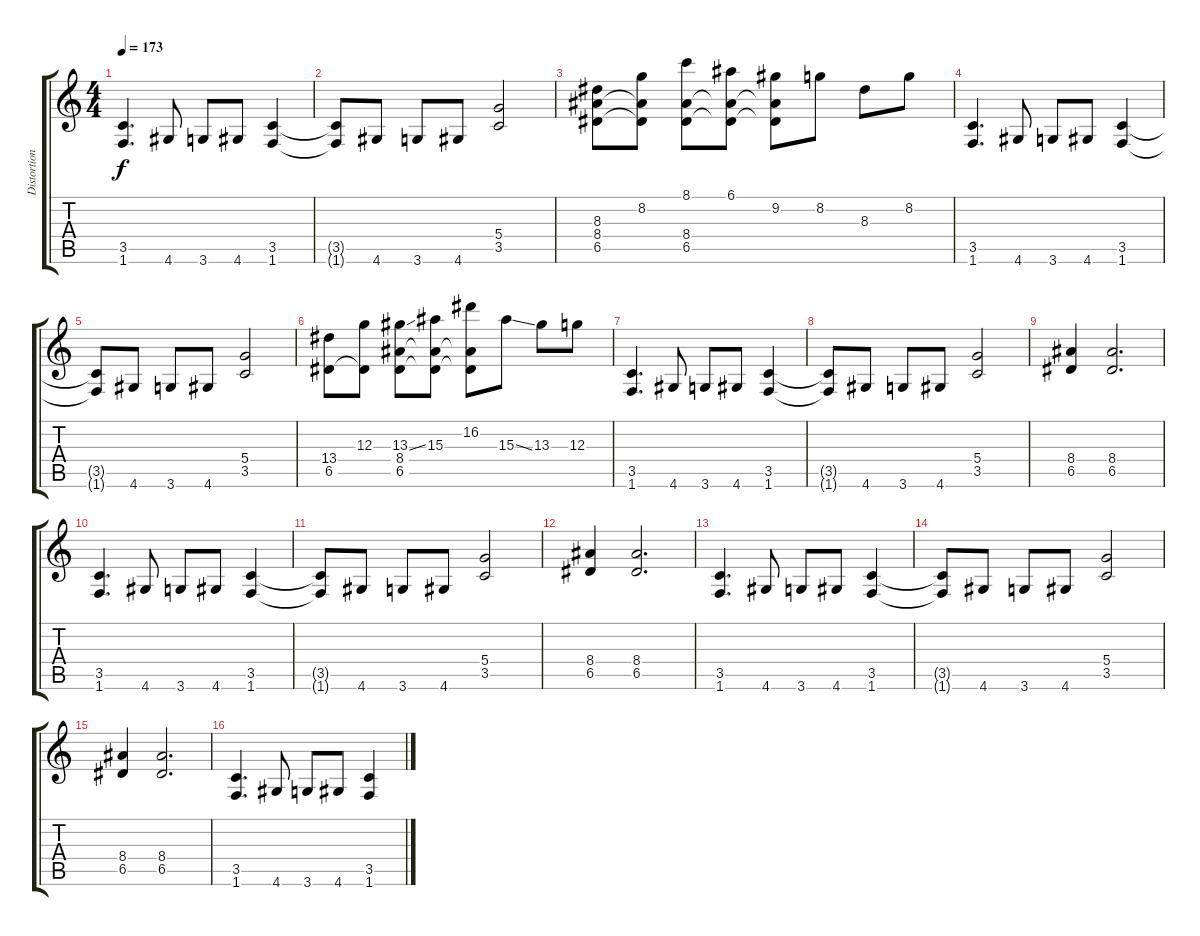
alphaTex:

\track ("Distortion Guitar" "Distortion") {instrument distortionguitar}
\staff {score tabs}
\tuning (E4 B3 G3 D3 A2 E2) {hide}
\ts (4 4)
\tempo 173
\clef g2
\ks c
(3.5 1.6).4{d dy f} 4.6.8 3.6.8 4.6.8 (3.5 1.6).4 |
(3.5{t} 1.6{t}).8 4.6.8 3.6.8 4.6.8 (5.4 3.5).2 |
(8.3 8.4 6.5).8 (8.2 8.4{t} 6.5{t}).8 (8.1 8.4 6.5).8 (6.1 8.4{t} 6.5{t}).8 (9.2 8.4{t} 6.5{t}).8 8.2.8 8.3.8 8.2.8 |
(3.5 1.6).4{d} 4.6.8 3.6.8 4.6.8 (3.5 1.6).4 |
(3.5{t} 1.6{t}).8 4.6.8 3.6.8 4.6.8 (5.4 3.5).2 |
(13.4 6.5).8 (12.3 6.5{t}).8 (13.3{ss} 8.4 6.5).8 (15.3 8.4{t} 6.5{t}).8 (16.2 8.4{t} 6.5{t}).8 15.3{ss}.8 13.3.8 12.3.8 |
(3.5 1.6).4{d} 4.6.8 3.6.8 4.6.8 (3.5 1.6).4 |
(3.5{t} 1.6{t}).8 4.6.8 3.6.8 4.6.8 (5.4 3.5).2 |
(8.4 6.5).4 (8.4 6.5).2{d} |
(3.5 1.6).4{d} 4.6.8 3.6.8 4.6.8 (3.5 1.6).4 |
(3.5{t} 1.6{t}).8 4.6.8 3.6.8 4.6.8 (5.4 3.5).2 |
(8.4 6.5).4 (8.4 6.5).2{d} |
(3.5 1.6).4{d} 4.6.8 3.6.8 4.6.8 (3.5 1.6).4 |
(3.5{t} 1.6{t}).8 4.6.8 3.6.8 4.6.8 (5.4 3.5).2 |
(8.4 6.5).4 (8.4 6.5).2{d} |
(3.5 1.6).4{d} 4.6.8 3.6.8 4.6.8 (3.5 1.6).4
